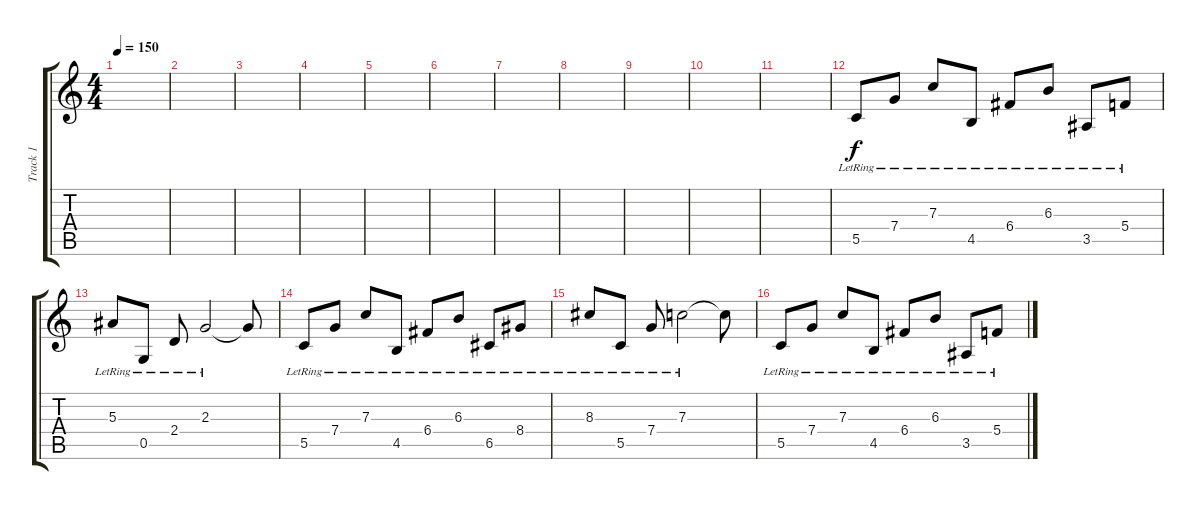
\track ("Track 1" "Track 1") {instrument acousticguitarsteel}
\staff {score tabs}
\tuning (D4 A3 F3 C3 G2 C2) {hide}
\ts (4 4)
\tempo 150
\clef g2
\ks c
|
|
|
|
|
|
|
|
|
|
|
5.5{lr}.8 7.4{lr}.8 7.3{lr}.8 4.5{lr}.8 6.4{lr}.8 6.3{lr}.8 3.5{lr}.8 5.4{lr}.8 |
5.3{lr}.8 0.5{lr}.8 2.4{lr}.8 2.3{lr}.2 2.3{t}.8 |
5.5{lr}.8 7.4{lr}.8 7.3{lr}.8 4.5{lr}.8 6.4{lr}.8 6.3{lr}.8 6.5{lr}.8 8.4{lr}.8 |
8.3{lr}.8 5.5{lr}.8 7.4{lr}.8 7.3{lr}.2 7.3{t}.8 |
5.5{lr}.8 7.4{lr}.8 7.3{lr}.8 4.5{lr}.8 6.4{lr}.8 6.3{lr}.8 3.5{lr}.8 5.4{lr}.8
